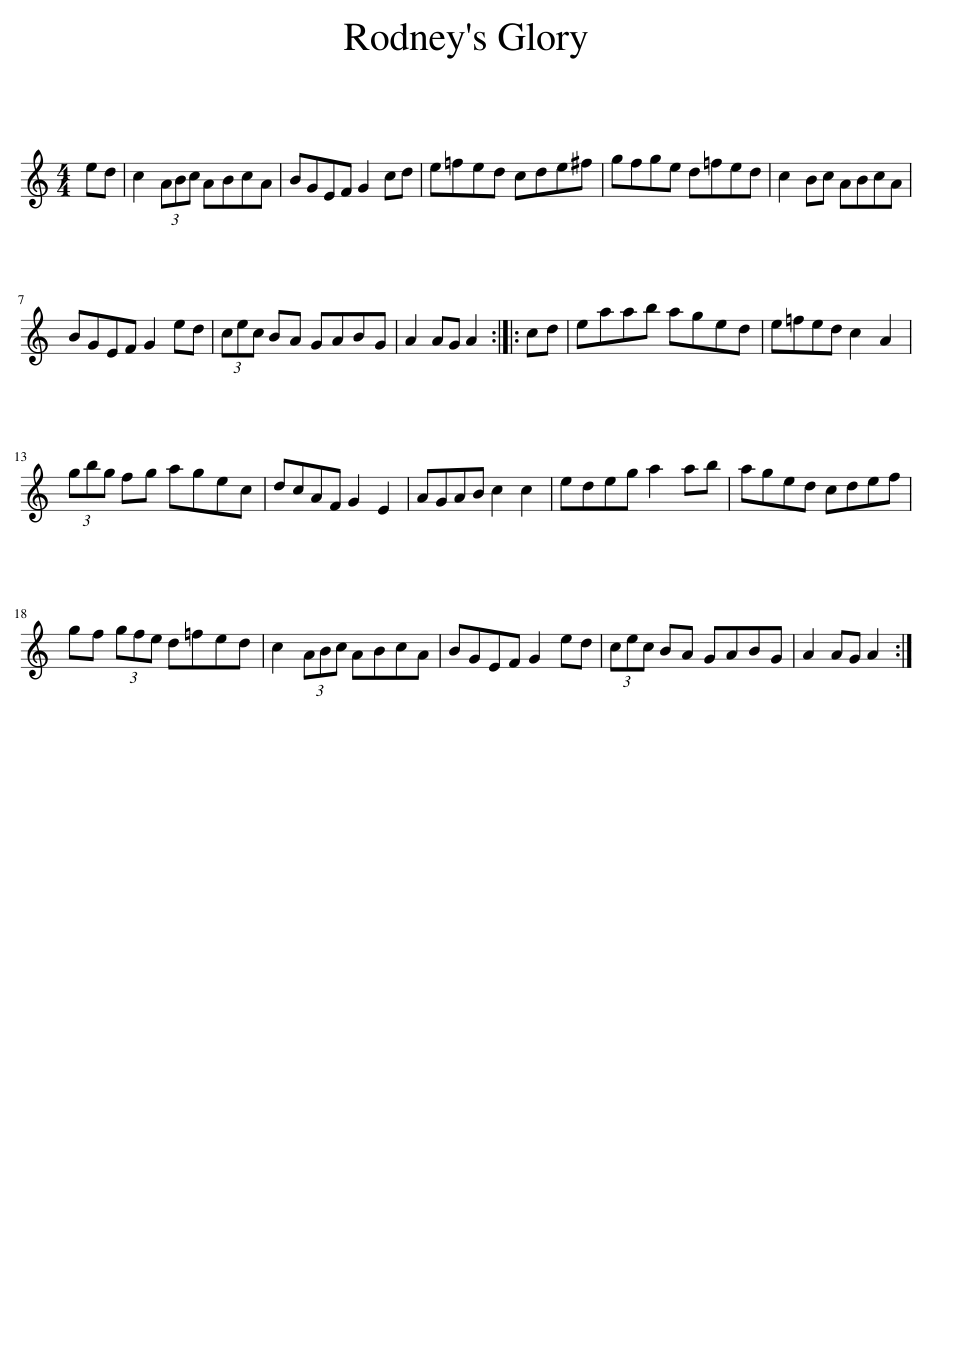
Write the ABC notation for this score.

X:1
L:1/8
M:4/4
I:linebreak $
K:C
V:1 treble
V:1
 ed | c2 (3ABc ABcA | BGEF G2 cd | e=fed cde^f | gfge d=fed | %5
 c2 Bc ABcA |$ BGEF G2 ed | (3cec BA GABG | A2 AG A2 :: cd | %10
 eaab aged | e=fed c2 A2 |$ (3gbg fg agec | dcAF G2 E2 | AGAB c2 c2 | %15
 edeg a2 ab | aged cdef |$ gf (3gfe d=fed | c2 (3ABc ABcA | BGEF G2 ed | %20
 (3cec BA GABG | A2 AG A2 :| %22
